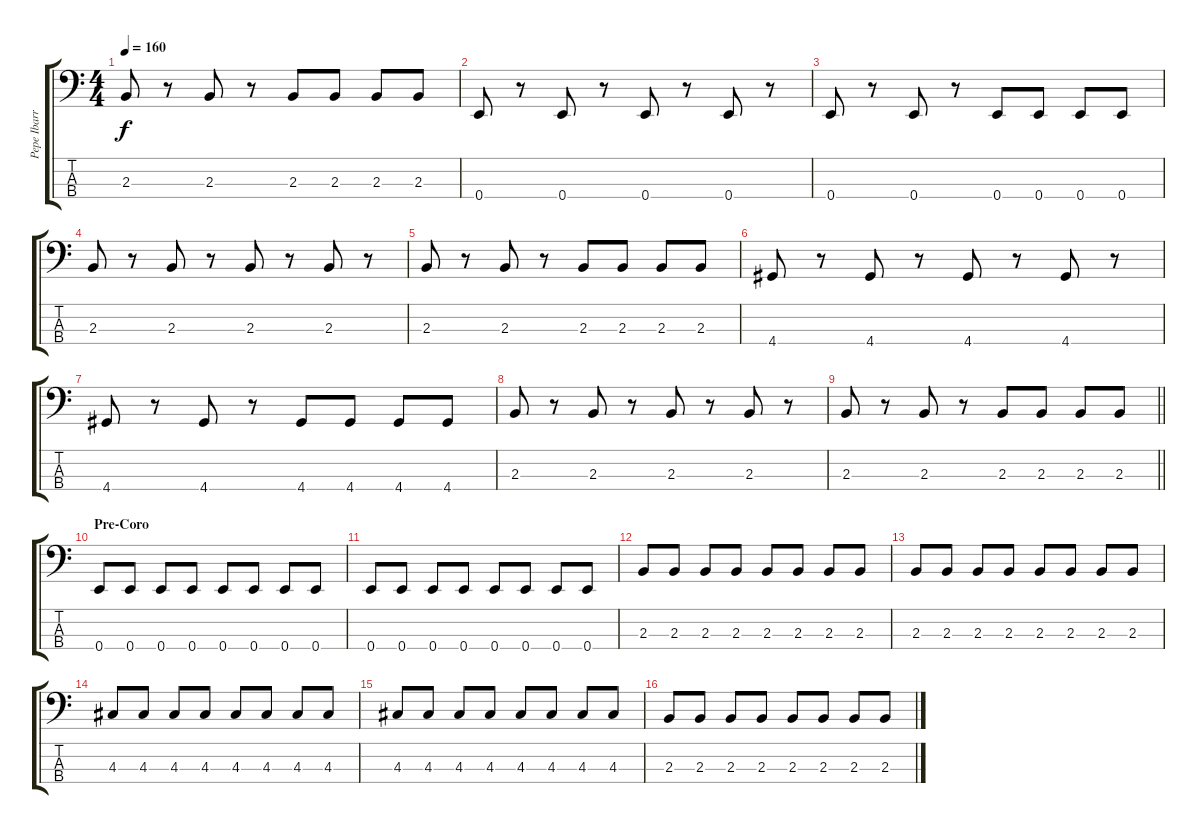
\track ("Pepe Ibarra" "Pepe Ibarr") {instrument electricbasspick}
\staff {score tabs}
\tuning (G2 D2 A1 E1) {hide}
\ts (4 4)
\tempo 160
\clef f4
\ks c
2.3.8{dy f} r.8 2.3.8 r.8 2.3.8 2.3.8 2.3.8 2.3.8 |
0.4.8 r.8 0.4.8 r.8 0.4.8 r.8 0.4.8 r.8 |
0.4.8 r.8 0.4.8 r.8 0.4.8 0.4.8 0.4.8 0.4.8 |
2.3.8 r.8 2.3.8 r.8 2.3.8 r.8 2.3.8 r.8 |
2.3.8 r.8 2.3.8 r.8 2.3.8 2.3.8 2.3.8 2.3.8 |
4.4.8 r.8 4.4.8 r.8 4.4.8 r.8 4.4.8 r.8 |
4.4.8 r.8 4.4.8 r.8 4.4.8 4.4.8 4.4.8 4.4.8 |
2.3.8 r.8 2.3.8 r.8 2.3.8 r.8 2.3.8 r.8 |
\barLineRight lightlight
2.3.8 r.8 2.3.8 r.8 2.3.8 2.3.8 2.3.8 2.3.8 |
\section ("" "Pre-Coro")
0.4.8 0.4.8 0.4.8 0.4.8 0.4.8 0.4.8 0.4.8 0.4.8 |
0.4.8 0.4.8 0.4.8 0.4.8 0.4.8 0.4.8 0.4.8 0.4.8 |
2.3.8 2.3.8 2.3.8 2.3.8 2.3.8 2.3.8 2.3.8 2.3.8 |
2.3.8 2.3.8 2.3.8 2.3.8 2.3.8 2.3.8 2.3.8 2.3.8 |
4.3.8 4.3.8 4.3.8 4.3.8 4.3.8 4.3.8 4.3.8 4.3.8 |
4.3.8 4.3.8 4.3.8 4.3.8 4.3.8 4.3.8 4.3.8 4.3.8 |
2.3.8 2.3.8 2.3.8 2.3.8 2.3.8 2.3.8 2.3.8 2.3.8
